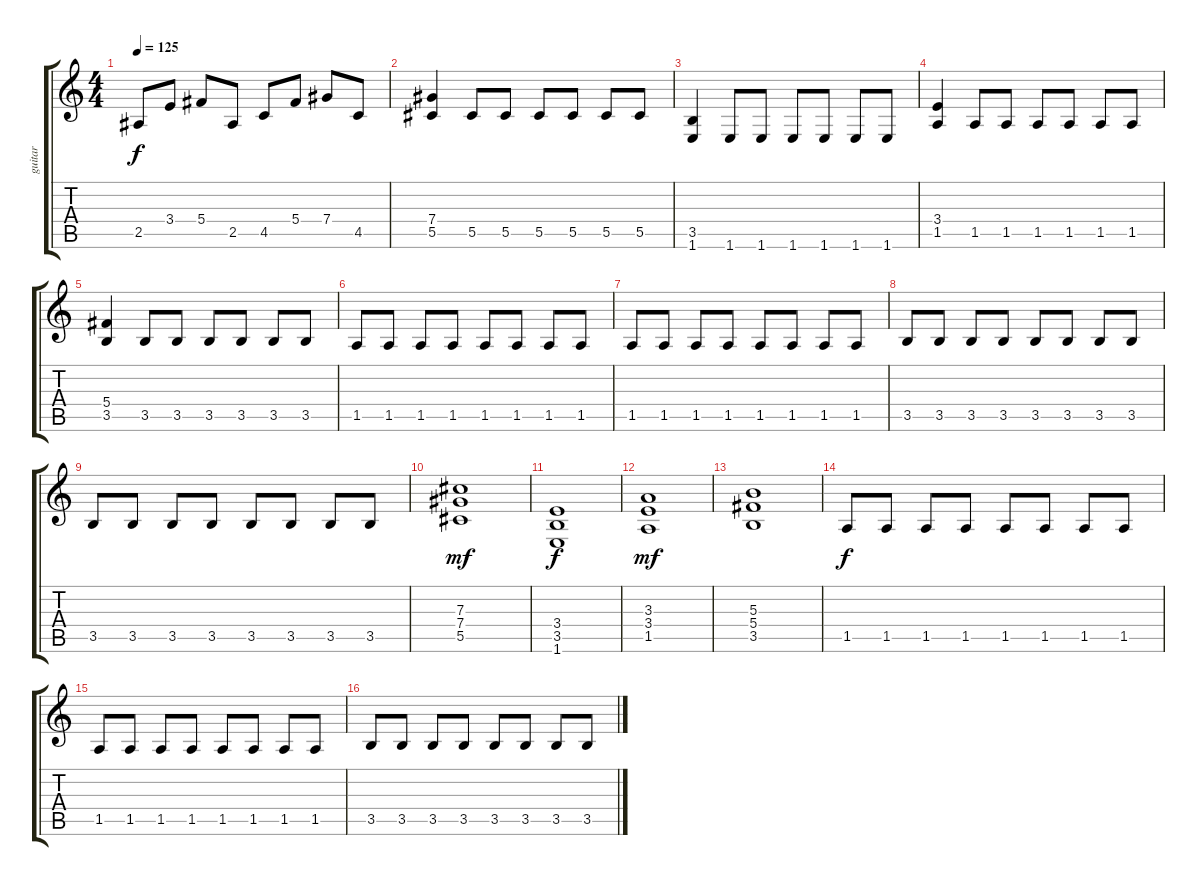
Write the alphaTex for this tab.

\track ("guitar" "guitar") {instrument distortionguitar}
\staff {score tabs}
\tuning (Eb4 Bb3 Gb3 Db3 Ab2 Eb2) {hide}
\ts (4 4)
\tempo 125
\clef g2
\ks c
2.5.8{dy f} 3.4.8 5.4.8 2.5.8 4.5.8 5.4.8 7.4.8 4.5.8 |
(7.4 5.5).4 5.5.8 5.5.8 5.5.8 5.5.8 5.5.8 5.5.8 |
(3.5 1.6).4 1.6.8 1.6.8 1.6.8 1.6.8 1.6.8 1.6.8 |
(3.4 1.5).4 1.5.8 1.5.8 1.5.8 1.5.8 1.5.8 1.5.8 |
(5.4 3.5).4 3.5.8 3.5.8 3.5.8 3.5.8 3.5.8 3.5.8 |
1.5.8 1.5.8 1.5.8 1.5.8 1.5.8 1.5.8 1.5.8 1.5.8 |
1.5.8 1.5.8 1.5.8 1.5.8 1.5.8 1.5.8 1.5.8 1.5.8 |
3.5.8 3.5.8 3.5.8 3.5.8 3.5.8 3.5.8 3.5.8 3.5.8 |
3.5.8 3.5.8 3.5.8 3.5.8 3.5.8 3.5.8 3.5.8 3.5.8 |
(7.3 7.4 5.5).1{dy mf} |
(3.4 3.5 1.6).1{dy f} |
(3.3 3.4 1.5).1{dy mf} |
(5.3 5.4 3.5).1 |
1.5.8{dy f} 1.5.8 1.5.8 1.5.8 1.5.8 1.5.8 1.5.8 1.5.8 |
1.5.8 1.5.8 1.5.8 1.5.8 1.5.8 1.5.8 1.5.8 1.5.8 |
3.5.8 3.5.8 3.5.8 3.5.8 3.5.8 3.5.8 3.5.8 3.5.8
